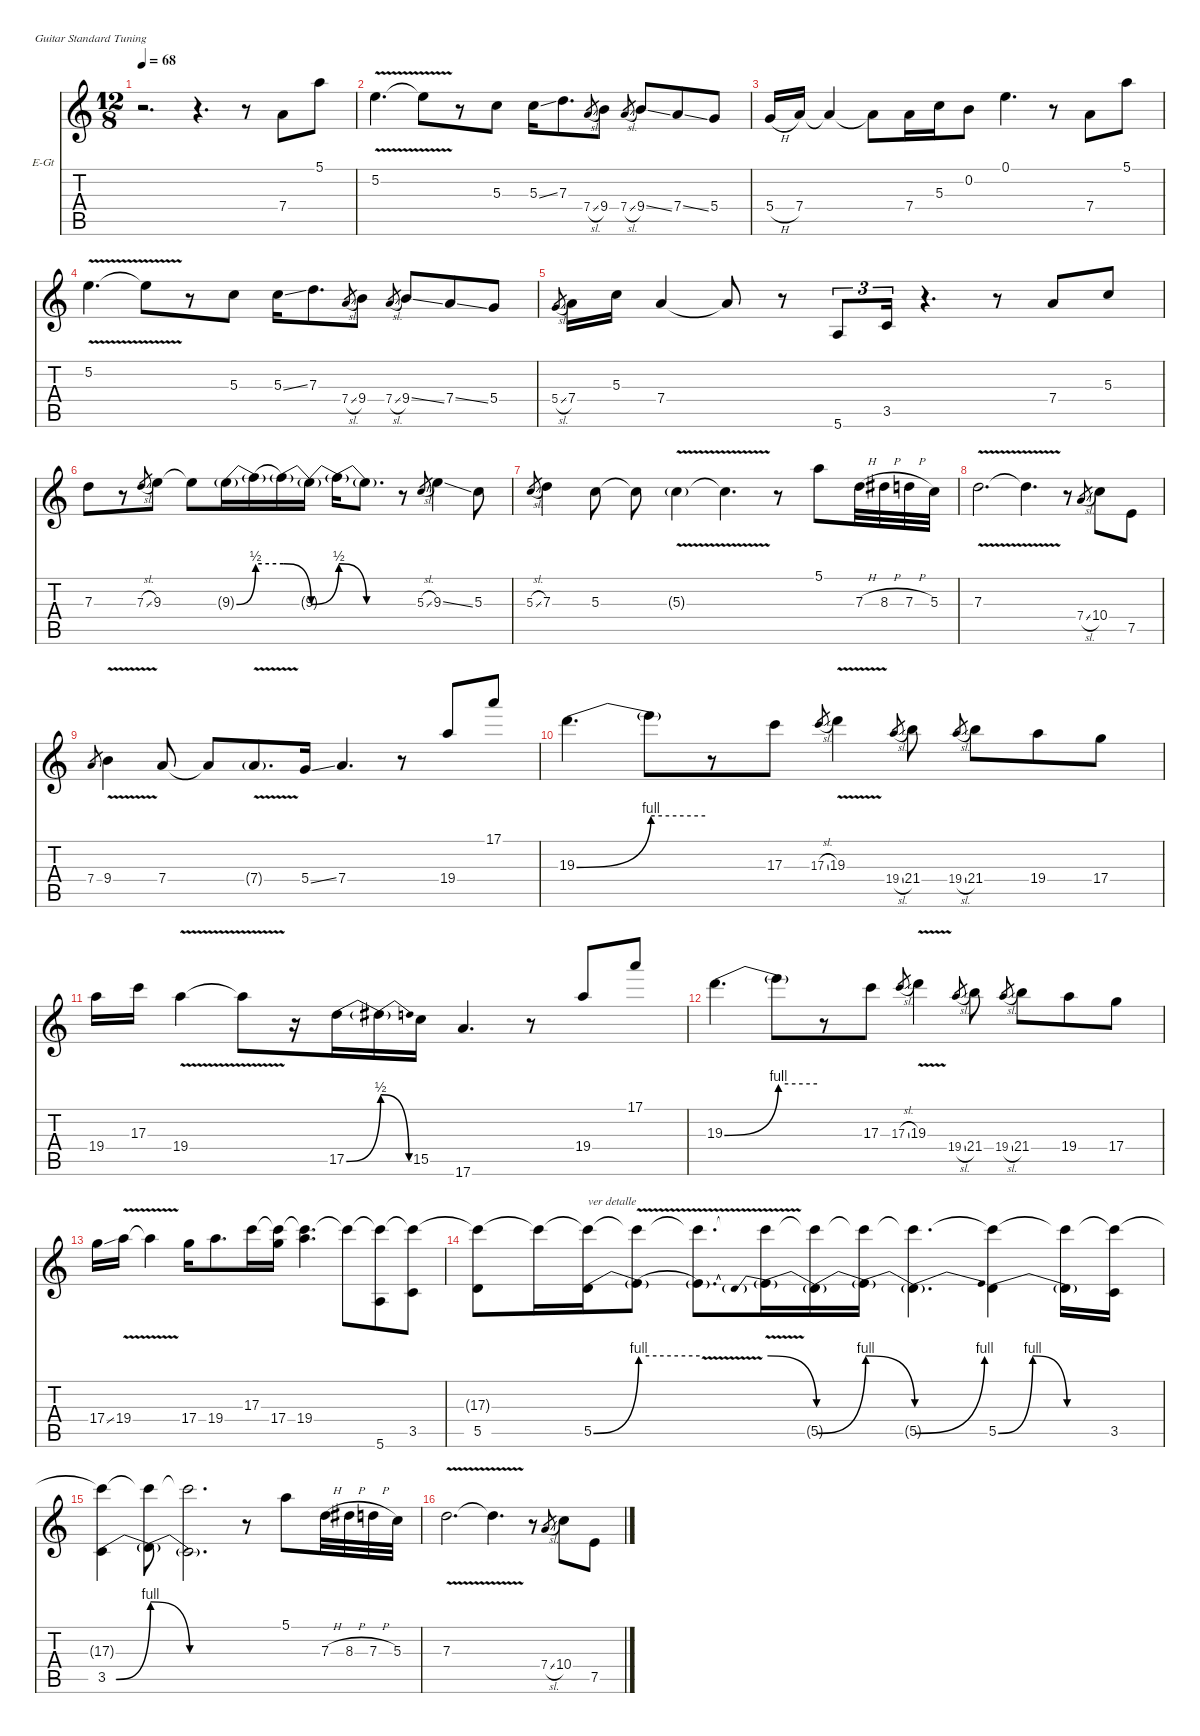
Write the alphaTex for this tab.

\hideDynamics
\bracketExtendMode nobrackets
\firstSystemTrackNameOrientation horizontal
\otherSystemsTrackNameOrientation horizontal
\track ("Joe Satriani" "E-Gt") {instrument overdrivenguitar}
\staff {score tabs}
\tuning (E4 B3 G3 D3 A2 E2)
\ts (12 8)
\tempo 68
\clef g2
\ks c
r.2{d dy f instrument overdrivenguitar beam Down} r.4{d beam Down} r.8{beam Down} 7.4.8{beam Down} 5.1.8{beam Down} |
5.2{v}.4{d beam Down} 5.2{v t}.8{beam Down} r.8{beam Down} 5.3.8{beam Down} 5.3{ss}.16{beam Down} 7.3.8{d beam Down} 7.4{sl}.8{gr dy mf beam Up} 9.4.8{dy f beam Down} 7.4{sl}.8{gr dy mf beam Up} 9.4{ss}.8{dy f beam Up} 7.4{ss}.8{beam Up} 5.4.8{beam Up} |
5.4{h}.16{beam Up} 7.4.16{beam Up} 7.4{t}.4{beam Up} 7.4{t}.8{beam Down} 7.4.16{beam Down} 5.3.16{beam Down} 0.2.8{beam Down} 0.1.4{d beam Down} r.8{beam Down} 7.4.8{beam Down} 5.1.8{beam Down} |
5.2{v}.4{d beam Down} 5.2{v t}.8{beam Down} r.8{beam Down} 5.3.8{beam Down} 5.3{ss}.16{beam Down} 7.3.8{d beam Down} 7.4{sl}.8{gr dy mf beam Up} 9.4.8{dy f beam Down} 7.4{sl}.8{gr dy mf beam Up} 9.4{ss}.8{dy f beam Up} 7.4{ss}.8{beam Up} 5.4.8{beam Up} |
5.4{sl}.8{gr dy mf beam Up} 7.4.16{dy f beam Down} 5.3.16{beam Down} 7.4.4{beam Up} 7.4{t}.8{beam Up} r.8{beam Up} 5.6.8{tu (3 2) beam Up} 3.5.16{tu (3 2) beam Up} r.4{d beam Up} r.8{beam Up} 7.4.8{beam Down} 5.3.8{beam Down} |
7.3.8{beam Down} r.8{beam Down} 7.3{sl}.8{gr dy mf beam Up} 9.3.8{dy f beam Down} 9.3{t}.8{beam Down} 9.3{be (bend 0 0 60 2) g}.16{beam Down} 9.3{be (hold 0 2 60 2) t}.16{beam Down} 9.3{be (release 0 2 60 0) t}.16{beam Down} 9.3{be (bend 0 0 60 2) t}.16{beam Down} 9.3{be (release 0 2 60 0) t}.16{beam Down} 9.3{be (hold 0 0 60 0) t}.8{d beam Down} r.8{beam Down} 5.3{sl}.8{gr dy mf beam Up} 9.3{ss}.4{dy f beam Down} 5.3.8{beam Down} |
5.3{sl}.8{gr dy mf beam Up} 7.3.4{dy f beam Down} 5.3.8{beam Down} 5.3{t}.8{beam Down} 5.3{v g}.4{beam Down} 5.3{v t}.4{d beam Down} r.8{beam Down} 5.1.8{beam Down} 7.3{h}.32{beam Down} 8.3{h acc #}.32{beam Down} 7.3{h}.32{beam Down} 5.3.32{beam Down} |
7.3{v}.2{d beam Down} 7.3{v t}.4{d beam Down} r.8{beam Down} 7.4{sl}.8{gr dy mf beam Up} 10.4.8{dy f beam Up} 7.5.8{beam Up} |
7.4.8{gr dy mf beam Up} 9.4{v}.4{dy f beam Down} 7.4.8{beam Up} 7.4{t}.8{beam Up} 7.4{v g}.8{d beam Up} 5.4{ss}.16{beam Up} 7.4.4{d beam Up} r.8{beam Up} 19.4.8{beam Down} 17.1.8{beam Down} |
19.3{be (bend 0 0 60 4)}.4{d beam Down} 19.3{be (hold 0 4 60 4) t}.8{beam Down} r.8{beam Down} 17.3.8{beam Down} 17.3{sl}.8{gr dy mf beam Up} 19.3{v}.4{dy f beam Down} 19.4{sl}.8{gr dy mf beam Up} 21.4.8{dy f beam Down} 19.4{sl}.8{gr dy mf beam Up} 21.4.8{dy f beam Down} 19.4.8{beam Down} 17.4.8{beam Down} |
19.4.16{beam Down} 17.3.16{beam Down} 19.4{v}.4{beam Down} 19.4{v t}.8{beam Down} r.16{beam Down} 17.5{be (bend 0 0 60 2)}.16{beam Down} 17.5{be (release 0 2 60 0) t}.16{beam Down} 15.5.16{beam Down} 17.6.4{d beam Up} r.8{beam Up} 19.4.8{beam Down} 17.1.8{beam Down} |
19.3{be (bend 0 0 60 4)}.4{d beam Down} 19.3{be (hold 0 4 60 4) t}.8{beam Down} r.8{beam Down} 17.3.8{beam Down} 17.3{sl}.8{gr dy mf beam Up} 19.3{v}.4{dy f beam Down} 19.4{sl}.8{gr dy mf beam Up} 21.4.8{dy f beam Down} 19.4{sl}.8{gr dy mf beam Up} 21.4.8{dy f beam Down} 19.4.8{beam Down} 17.4.8{beam Down} |
17.4{ss}.16{beam Down} 19.4{v}.16{beam Down} 19.4{v t}.4{beam Down} 17.4.16{beam Down} 19.4.8{d beam Down} 17.3.16{beam Down} (17.4 17.3{t}).16{beam Down} (19.4 17.3{t}).4{d beam Down} 17.3{t}.8{dy mf beam Down} (5.6 17.3{t}).8{dy f beam Down} (3.5 17.3{t}).8{beam Down} |
(5.5 17.3{t}).8{beam Down} 17.3{t}.16{dy mf beam Down} (5.5{be (bend 0 0 60 4)} 17.3{t}).16{txt "ver detalle" dy f beam Down} (5.5{be (hold 0 4 60 4) v t} 17.3{t}).8{beam Down} (5.5{v t} 17.3{t}).8{d beam Down} (5.5{be (prebendrelease 0 4 60 0) t} 17.3{t}).16{beam Down} (5.5{be (bend 0 0 60 4) t} 17.3{t}).16{beam Down} (5.5{be (release 0 4 60 0) t} 17.3{t}).16{beam Down} (5.5{be (bend 0 0 60 4) t} 17.3{t}).4{d beam Down} (5.5{be (bendrelease 0 0 30 4 30 4 60 0)} 17.3{t}).4{beam Down} (5.5{be (hold 0 0 60 0) t} 17.3{t}).16{beam Down} (3.5 17.3{t}).16{beam Down} |
(3.5{be (bend 0 0 60 4)} 17.3{t}).4{beam Down} (3.5{be (release 0 4 60 0) t} 17.3{t}).8{beam Down} (17.3{t} 3.5{be (hold 0 0 60 0) t}).2{d beam Down} r.8{beam Down} 5.1.8{beam Down} 7.3{h}.32{beam Down} 8.3{h acc #}.32{beam Down} 7.3{h}.32{beam Down} 5.3.32{beam Down} |
7.3{v}.2{d beam Down} 7.3{v t}.4{d beam Down} r.8{beam Down} 7.4{sl}.8{gr dy mf beam Up} 10.4.8{dy f beam Up} 7.5.8{beam Up}
